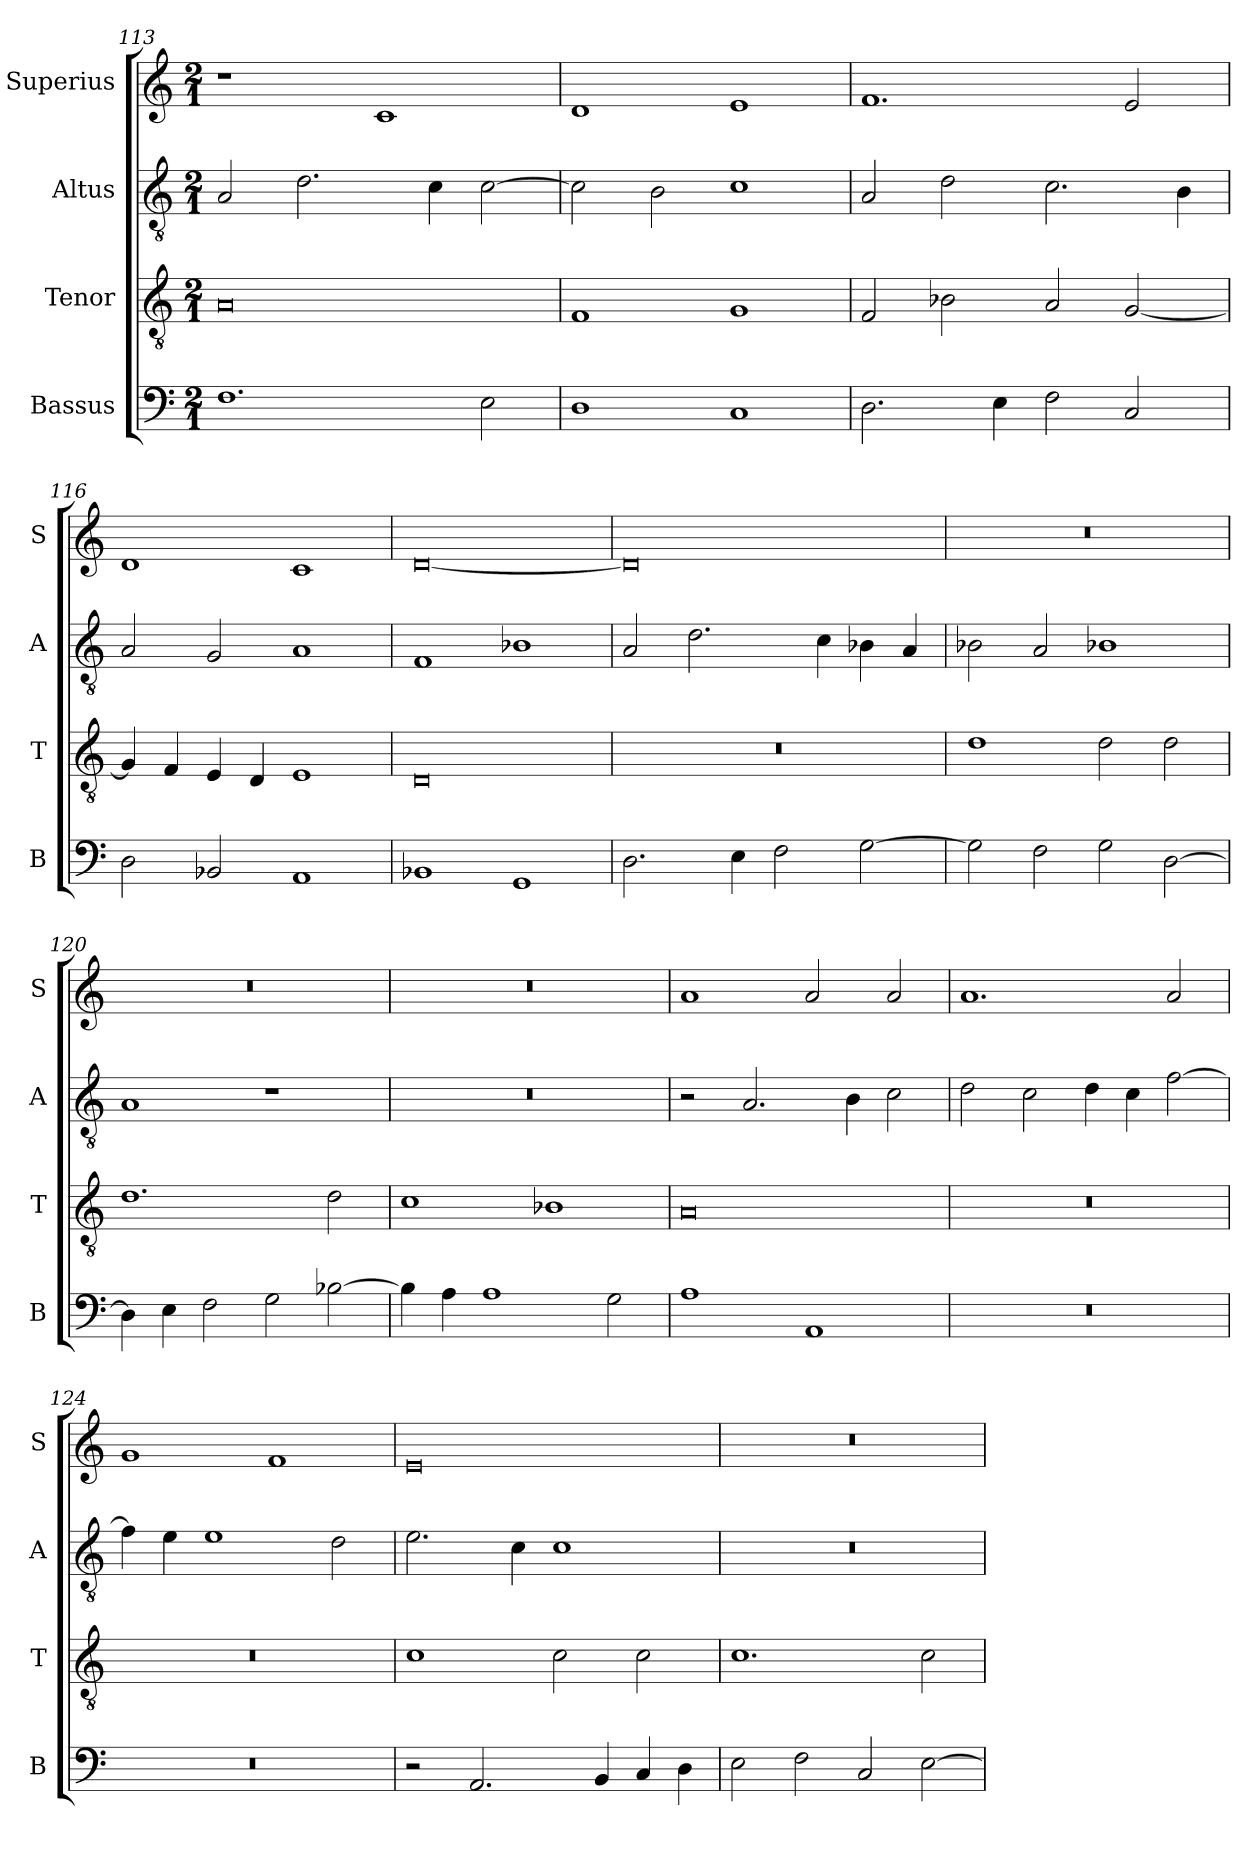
**kern	**kern	**kern	**kern
*part4	*part3	*part2	*part1
*staff4	*staff3	*staff2	*staff1
*I"Bassus	*I"Tenor	*I"Altus	*I"Superius
*I'B	*I'T	*I'A	*I'S
*clefF4	*clefGv2	*clefGv2	*clefG2
*k[]	*k[]	*k[]	*k[]
*M2/1	*M2/1	*M2/1	*M2/1
=113	=113	=113	=113
1.F	0A	2A/	1r
.	.	2.d\	.
.	.	.	1c
.	.	4c\	.
2E\	.	[2c\	.
=114	=114	=114	=114
1D	1F	2c\]	1d
.	.	2B\	.
1C	1G	1c	1e
=115	=115	=115	=115
2.D\	2F/	2A/	1.f
.	2B-X\	2d\	.
4E\	.	.	.
2F\	2A/	2.c\	.
2C/	[2G/	.	2e/
.	.	4B\	.
=116	=116	=116	=116
2D\	4G/]	2A/	1d
.	4F/	.	.
2BB-X/	4E/	2G/	.
.	4D/	.	.
1AA	1E	1A	1c
=117	=117	=117	=117
1BB-X	0D	1F	[0d
1GG	.	1B-X	.
=118	=118	=118	=118
2.D\	0r	2A/	0d]
.	.	2.d\	.
4E\	.	.	.
2F\	.	.	.
.	.	4c\	.
[2G\	.	4B-X\	.
.	.	4A/	.
=119	=119	=119	=119
2G\]	1d	2B-X\	0r
2F\	.	2A/	.
2G\	2d\	1B-X	.
[2D\	2d\	.	.
=120	=120	=120	=120
4D\]	1.d	1A	0r
4E\	.	.	.
2F\	.	.	.
2G\	.	1r	.
[2B-X\	2d\	.	.
=121	=121	=121	=121
4B-\]	1c	0r	0r
4A\	.	.	.
1A	.	.	.
.	1B-X	.	.
2G\	.	.	.
=122	=122	=122	=122
1A	0A	2r	1a
.	.	2.A/	.
1AA	.	.	2a/
.	.	4B\	.
.	.	2c\	2a/
=123	=123	=123	=123
0r	0r	2d\	1.a
.	.	2c\	.
.	.	4d\	.
.	.	4c\	.
.	.	[2f\	2a/
=124	=124	=124	=124
0r	0r	4f\]	1g
.	.	4e\	.
.	.	1e	.
.	.	.	1f
.	.	2d\	.
=125	=125	=125	=125
2r	1c	2.e\	0e
2.AA/	.	.	.
.	.	4c\	.
.	2c\	1c	.
4BB/	.	.	.
4C/	2c\	.	.
4D\	.	.	.
=126	=126	=126	=126
2E\	1.c	0r	0r
2F\	.	.	.
2C/	.	.	.
[2E\	2c\	.	.
=	=	=	=
*-	*-	*-	*-
